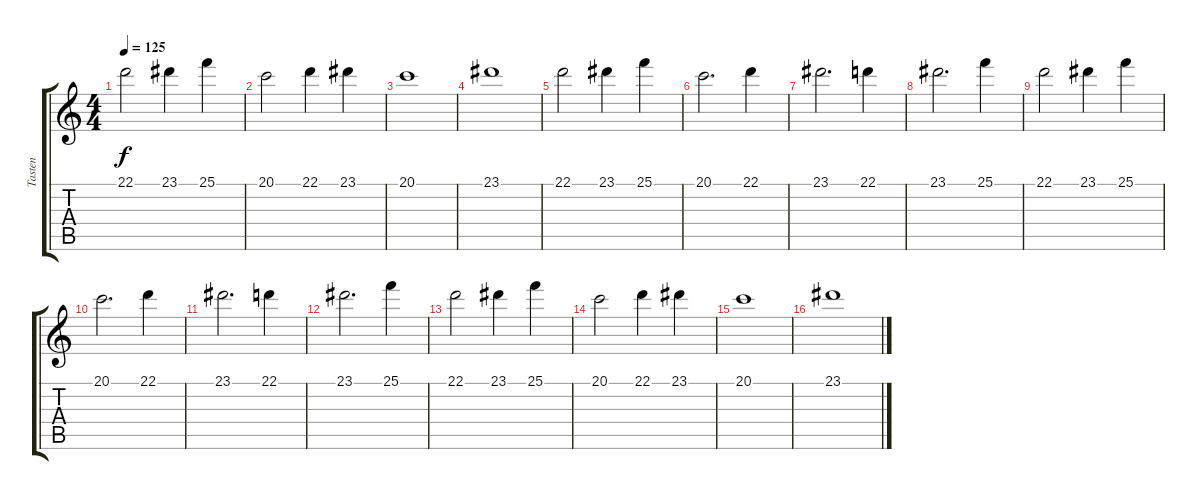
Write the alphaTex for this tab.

\track ("Tasten" "Tasten") {instrument vibraphone}
\staff {score tabs}
\tuning (E4 B3 G3 D3 A2 E2) {hide}
\ts (4 4)
\tempo 125
\clef g2
\ks c
22.1.2{dy f} 23.1.4 25.1.4 |
20.1.2 22.1.4 23.1.4 |
20.1.1 |
23.1.1 |
22.1.2 23.1.4 25.1.4 |
20.1.2{d} 22.1.4 |
23.1.2{d} 22.1.4 |
23.1.2{d} 25.1.4 |
22.1.2 23.1.4 25.1.4 |
20.1.2{d} 22.1.4 |
23.1.2{d} 22.1.4 |
23.1.2{d} 25.1.4 |
22.1.2 23.1.4 25.1.4 |
20.1.2 22.1.4 23.1.4 |
20.1.1 |
23.1.1
